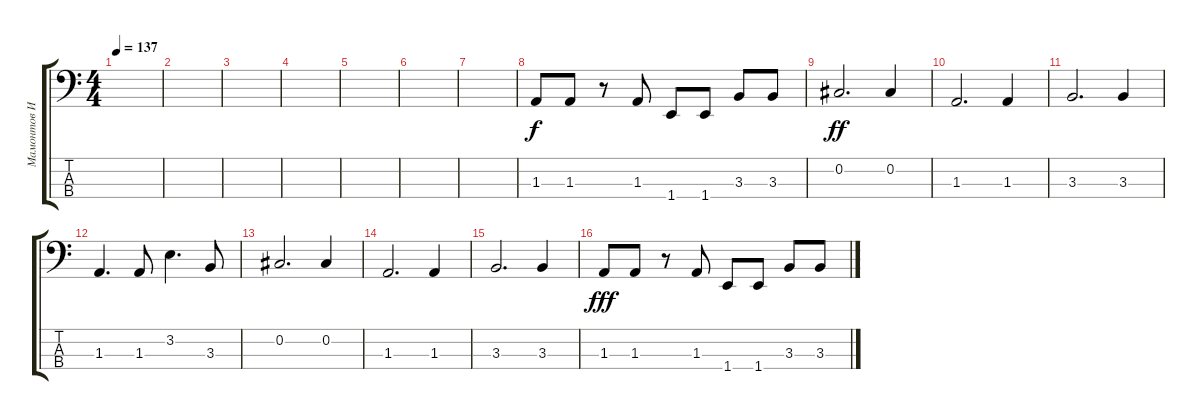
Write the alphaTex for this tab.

\track ("Мамонтов Илья" "Мамонтов И") {instrument electricbasspick}
\staff {score tabs}
\tuning (Gb2 Db2 Ab1 Eb1) {hide}
\ts (4 4)
\tempo 137
\clef f4
\ks c
|
|
|
|
|
|
|
1.3.8 1.3.8 r.8 1.3.8 1.4.8 1.4.8 3.3.8 3.3.8 |
0.2.2{d dy ff} 0.2.4 |
1.3.2{d} 1.3.4 |
3.3.2{d} 3.3.4 |
1.3.4{d} 1.3.8 3.2.4{d} 3.3.8 |
0.2.2{d} 0.2.4 |
1.3.2{d} 1.3.4 |
3.3.2{d} 3.3.4 |
1.3.8{dy fff} 1.3.8 r.8 1.3.8 1.4.8 1.4.8 3.3.8 3.3.8
